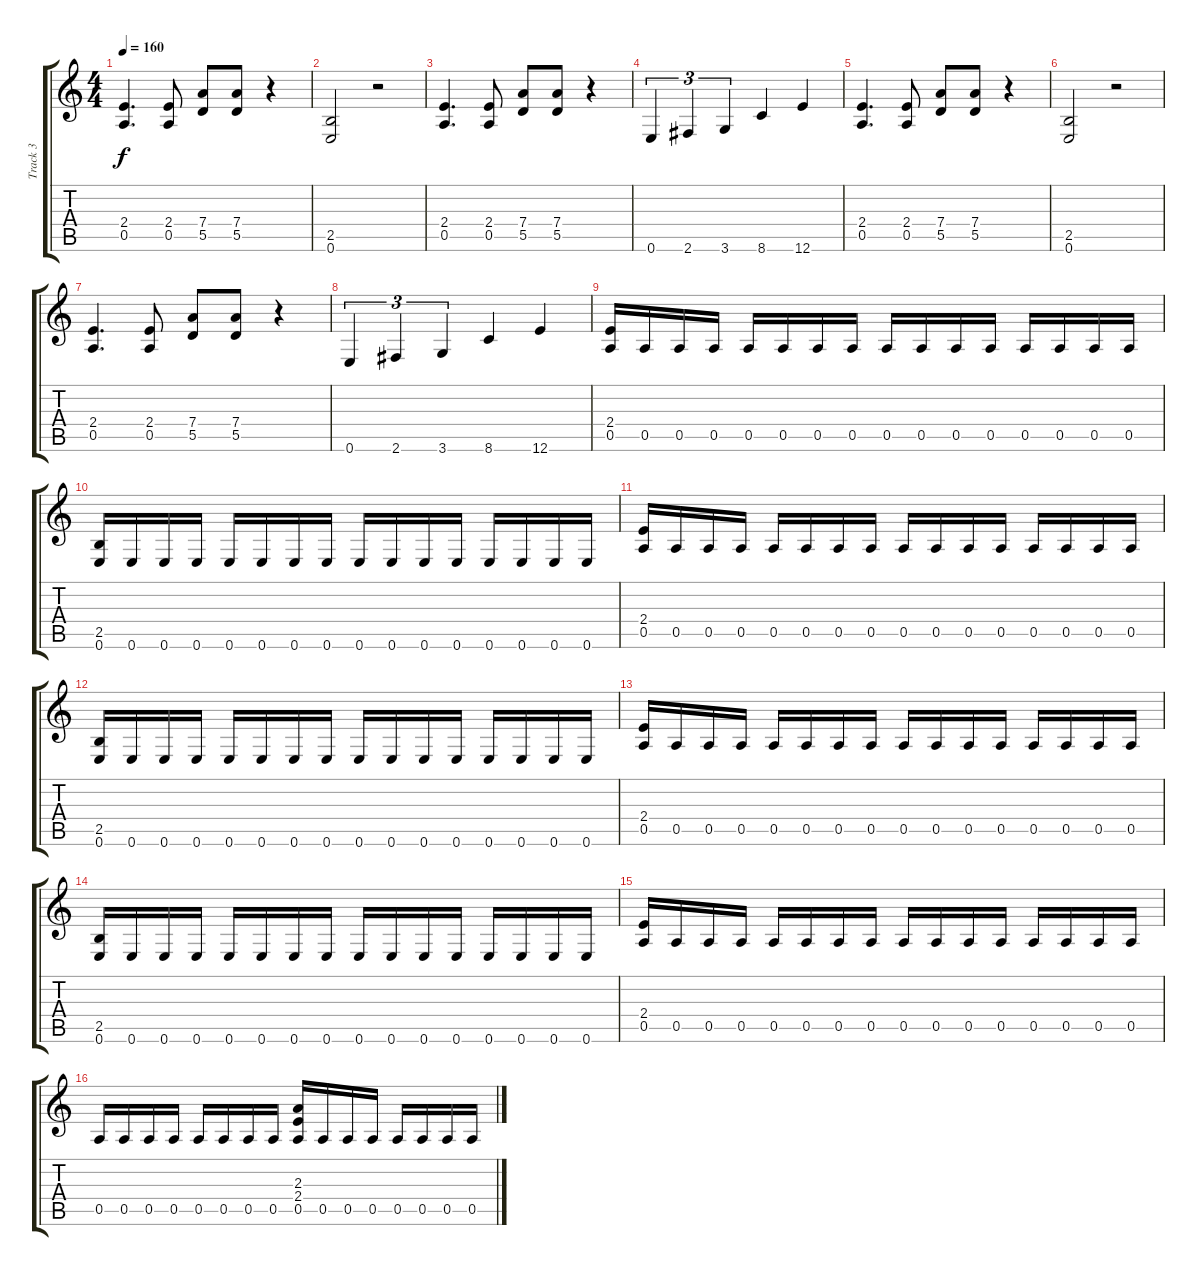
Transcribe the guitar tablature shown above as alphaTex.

\track ("Track 3" "Track 3") {instrument distortionguitar}
\staff {score tabs}
\tuning (E4 B3 G3 D3 A2 E2) {hide}
\ts (4 4)
\tempo 160
\clef g2
\ks c
(2.4 0.5).4{d dy f} (2.4 0.5).8 (7.4 5.5).8 (7.4 5.5).8 r.4 |
(2.5 0.6).2 r.2 |
(2.4 0.5).4{d} (2.4 0.5).8 (7.4 5.5).8 (7.4 5.5).8 r.4 |
0.6.4{tu (3 2)} 2.6.4{tu (3 2)} 3.6.4{tu (3 2)} 8.6.4 12.6.4 |
(2.4 0.5).4{d} (2.4 0.5).8 (7.4 5.5).8 (7.4 5.5).8 r.4 |
(2.5 0.6).2 r.2 |
(2.4 0.5).4{d} (2.4 0.5).8 (7.4 5.5).8 (7.4 5.5).8 r.4 |
0.6.4{tu (3 2)} 2.6.4{tu (3 2)} 3.6.4{tu (3 2)} 8.6.4 12.6.4 |
(2.4 0.5).16 0.5.16 0.5.16 0.5.16 0.5.16 0.5.16 0.5.16 0.5.16 0.5.16 0.5.16 0.5.16 0.5.16 0.5.16 0.5.16 0.5.16 0.5.16 |
(2.5 0.6).16 0.6.16 0.6.16 0.6.16 0.6.16 0.6.16 0.6.16 0.6.16 0.6.16 0.6.16 0.6.16 0.6.16 0.6.16 0.6.16 0.6.16 0.6.16 |
(2.4 0.5).16 0.5.16 0.5.16 0.5.16 0.5.16 0.5.16 0.5.16 0.5.16 0.5.16 0.5.16 0.5.16 0.5.16 0.5.16 0.5.16 0.5.16 0.5.16 |
(2.5 0.6).16 0.6.16 0.6.16 0.6.16 0.6.16 0.6.16 0.6.16 0.6.16 0.6.16 0.6.16 0.6.16 0.6.16 0.6.16 0.6.16 0.6.16 0.6.16 |
(2.4 0.5).16 0.5.16 0.5.16 0.5.16 0.5.16 0.5.16 0.5.16 0.5.16 0.5.16 0.5.16 0.5.16 0.5.16 0.5.16 0.5.16 0.5.16 0.5.16 |
(2.5 0.6).16 0.6.16 0.6.16 0.6.16 0.6.16 0.6.16 0.6.16 0.6.16 0.6.16 0.6.16 0.6.16 0.6.16 0.6.16 0.6.16 0.6.16 0.6.16 |
(2.4 0.5).16 0.5.16 0.5.16 0.5.16 0.5.16 0.5.16 0.5.16 0.5.16 0.5.16 0.5.16 0.5.16 0.5.16 0.5.16 0.5.16 0.5.16 0.5.16 |
0.5.16 0.5.16 0.5.16 0.5.16 0.5.16{txt ""} 0.5.16 0.5.16 0.5.16 (2.3 2.4 0.5).16 0.5.16 0.5.16 0.5.16 0.5.16 0.5.16 0.5.16 0.5.16
